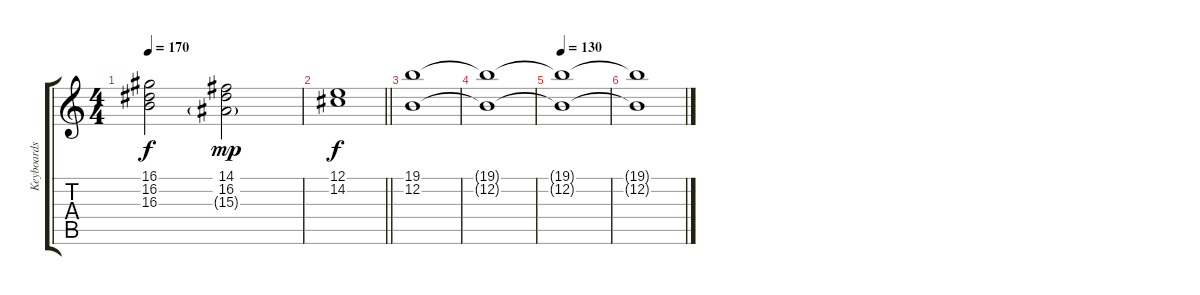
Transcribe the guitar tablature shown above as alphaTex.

\track ("Keyboards" "Keyboards") {instrument stringensemble1}
\staff {score tabs}
\tuning (E4 B3 G3 D3 A2 E2) {hide}
\ts (4 4)
\tempo 170
\clef g2
\ks c
(16.1{t} 16.2{t} 16.3{t}).2{dy f} (14.1 16.2 15.3{g}).2{dy mp} |
\barLineRight lightlight
(12.1 14.2).1{dy f} |
\section ("" "")
(19.1 12.2).1 |
(19.1{t} 12.2{t}).1 |
\tempo 130
(19.1{t} 12.2{t}).1{volume 0} |
(19.1{t} 12.2{t}).1
